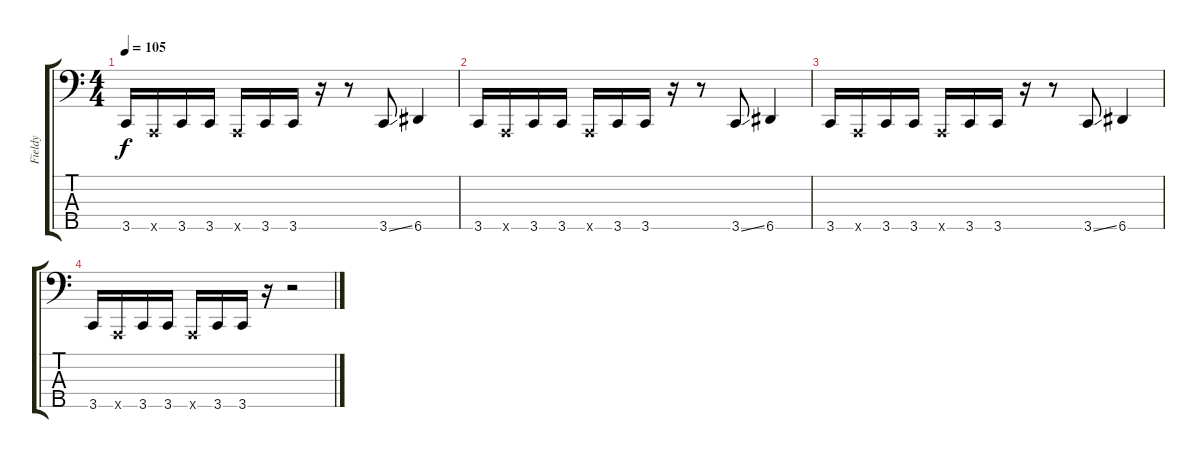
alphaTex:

\track ("Fieldy" "Fieldy") {instrument electricbassfinger}
\staff {score tabs}
\tuning (F2 C2 G1 D1 A0) {hide}
\ts (4 4)
\tempo 105
\clef f4
\ks c
3.5.16{dy f instrument slapbass1} 0.5{x}.16 3.5.16 3.5.16 0.5{x}.16 3.5.16 3.5.16 r.16 r.8 3.5{ss}.8 6.5.4 |
3.5.16{instrument slapbass1} 0.5{x}.16 3.5.16 3.5.16 0.5{x}.16 3.5.16 3.5.16 r.16 r.8 3.5{ss}.8 6.5.4 |
3.5.16{instrument slapbass1} 0.5{x}.16 3.5.16 3.5.16 0.5{x}.16 3.5.16 3.5.16 r.16 r.8 3.5{ss}.8 6.5.4 |
3.5.16{instrument slapbass1} 0.5{x}.16 3.5.16 3.5.16 0.5{x}.16 3.5.16 3.5.16 r.16 r.2
